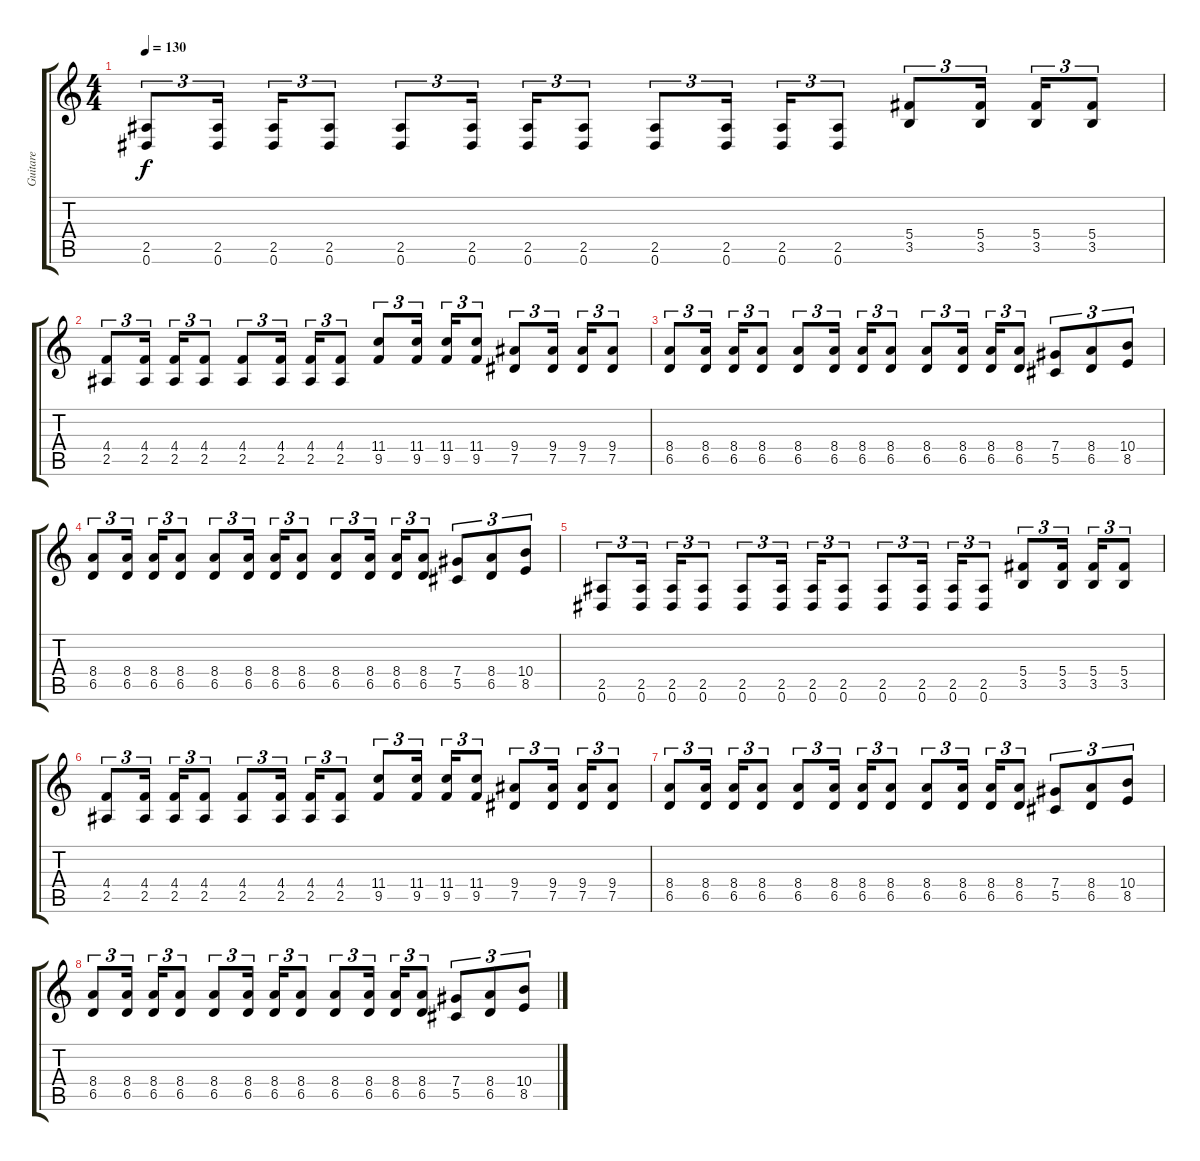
\track ("Guitare" "Guitare") {instrument distortionguitar}
\staff {score tabs}
\tuning (Eb4 Bb3 Gb3 Db3 Ab2 Eb2) {hide}
\ts (4 4)
\tempo 130
\clef g2
\ks c
(2.5 0.6).8{tu (3 2) dy f} (2.5 0.6).16{tu (3 2)} (2.5 0.6).16{tu (3 2)} (2.5 0.6).8{tu (3 2)} (2.5 0.6).8{tu (3 2)} (2.5 0.6).16{tu (3 2)} (2.5 0.6).16{tu (3 2)} (2.5 0.6).8{tu (3 2)} (2.5 0.6).8{tu (3 2)} (2.5 0.6).16{tu (3 2)} (2.5 0.6).16{tu (3 2)} (2.5 0.6).8{tu (3 2)} (5.4 3.5).8{tu (3 2)} (5.4 3.5).16{tu (3 2)} (5.4 3.5).16{tu (3 2)} (5.4 3.5).8{tu (3 2)} |
(4.4 2.5).8{tu (3 2)} (4.4 2.5).16{tu (3 2)} (4.4 2.5).16{tu (3 2)} (4.4 2.5).8{tu (3 2)} (4.4 2.5).8{tu (3 2)} (4.4 2.5).16{tu (3 2)} (4.4 2.5).16{tu (3 2)} (4.4 2.5).8{tu (3 2)} (11.4 9.5).8{tu (3 2)} (11.4 9.5).16{tu (3 2)} (11.4 9.5).16{tu (3 2)} (11.4 9.5).8{tu (3 2)} (9.4 7.5).8{tu (3 2)} (9.4 7.5).16{tu (3 2)} (9.4 7.5).16{tu (3 2)} (9.4 7.5).8{tu (3 2)} |
(8.4 6.5).8{tu (3 2)} (8.4 6.5).16{tu (3 2)} (8.4 6.5).16{tu (3 2)} (8.4 6.5).8{tu (3 2)} (8.4 6.5).8{tu (3 2)} (8.4 6.5).16{tu (3 2)} (8.4 6.5).16{tu (3 2)} (8.4 6.5).8{tu (3 2)} (8.4 6.5).8{tu (3 2)} (8.4 6.5).16{tu (3 2)} (8.4 6.5).16{tu (3 2)} (8.4 6.5).8{tu (3 2)} (7.4 5.5).8{tu (3 2)} (8.4 6.5).8{tu (3 2)} (10.4 8.5).8{tu (3 2)} |
(8.4 6.5).8{tu (3 2)} (8.4 6.5).16{tu (3 2)} (8.4 6.5).16{tu (3 2)} (8.4 6.5).8{tu (3 2)} (8.4 6.5).8{tu (3 2)} (8.4 6.5).16{tu (3 2)} (8.4 6.5).16{tu (3 2)} (8.4 6.5).8{tu (3 2)} (8.4 6.5).8{tu (3 2)} (8.4 6.5).16{tu (3 2)} (8.4 6.5).16{tu (3 2)} (8.4 6.5).8{tu (3 2)} (7.4 5.5).8{tu (3 2)} (8.4 6.5).8{tu (3 2)} (10.4 8.5).8{tu (3 2)} |
(2.5 0.6).8{tu (3 2)} (2.5 0.6).16{tu (3 2)} (2.5 0.6).16{tu (3 2)} (2.5 0.6).8{tu (3 2)} (2.5 0.6).8{tu (3 2)} (2.5 0.6).16{tu (3 2)} (2.5 0.6).16{tu (3 2)} (2.5 0.6).8{tu (3 2)} (2.5 0.6).8{tu (3 2)} (2.5 0.6).16{tu (3 2)} (2.5 0.6).16{tu (3 2)} (2.5 0.6).8{tu (3 2)} (5.4 3.5).8{tu (3 2)} (5.4 3.5).16{tu (3 2)} (5.4 3.5).16{tu (3 2)} (5.4 3.5).8{tu (3 2)} |
(4.4 2.5).8{tu (3 2) volume 13} (4.4 2.5).16{tu (3 2)} (4.4 2.5).16{tu (3 2)} (4.4 2.5).8{tu (3 2)} (4.4 2.5).8{tu (3 2)} (4.4 2.5).16{tu (3 2)} (4.4 2.5).16{tu (3 2)} (4.4 2.5).8{tu (3 2)} (11.4 9.5).8{tu (3 2)} (11.4 9.5).16{tu (3 2)} (11.4 9.5).16{tu (3 2)} (11.4 9.5).8{tu (3 2)} (9.4 7.5).8{tu (3 2)} (9.4 7.5).16{tu (3 2)} (9.4 7.5).16{tu (3 2)} (9.4 7.5).8{tu (3 2)} |
(8.4 6.5).8{tu (3 2) volume 12} (8.4 6.5).16{tu (3 2)} (8.4 6.5).16{tu (3 2)} (8.4 6.5).8{tu (3 2)} (8.4 6.5).8{tu (3 2)} (8.4 6.5).16{tu (3 2)} (8.4 6.5).16{tu (3 2)} (8.4 6.5).8{tu (3 2)} (8.4 6.5).8{tu (3 2)} (8.4 6.5).16{tu (3 2)} (8.4 6.5).16{tu (3 2)} (8.4 6.5).8{tu (3 2)} (7.4 5.5).8{tu (3 2)} (8.4 6.5).8{tu (3 2)} (10.4 8.5).8{tu (3 2)} |
(8.4 6.5).8{tu (3 2) volume 10} (8.4 6.5).16{tu (3 2)} (8.4 6.5).16{tu (3 2)} (8.4 6.5).8{tu (3 2)} (8.4 6.5).8{tu (3 2)} (8.4 6.5).16{tu (3 2)} (8.4 6.5).16{tu (3 2)} (8.4 6.5).8{tu (3 2)} (8.4 6.5).8{tu (3 2)} (8.4 6.5).16{tu (3 2)} (8.4 6.5).16{tu (3 2)} (8.4 6.5).8{tu (3 2)} (7.4 5.5).8{tu (3 2)} (8.4 6.5).8{tu (3 2)} (10.4 8.5).8{tu (3 2)}
